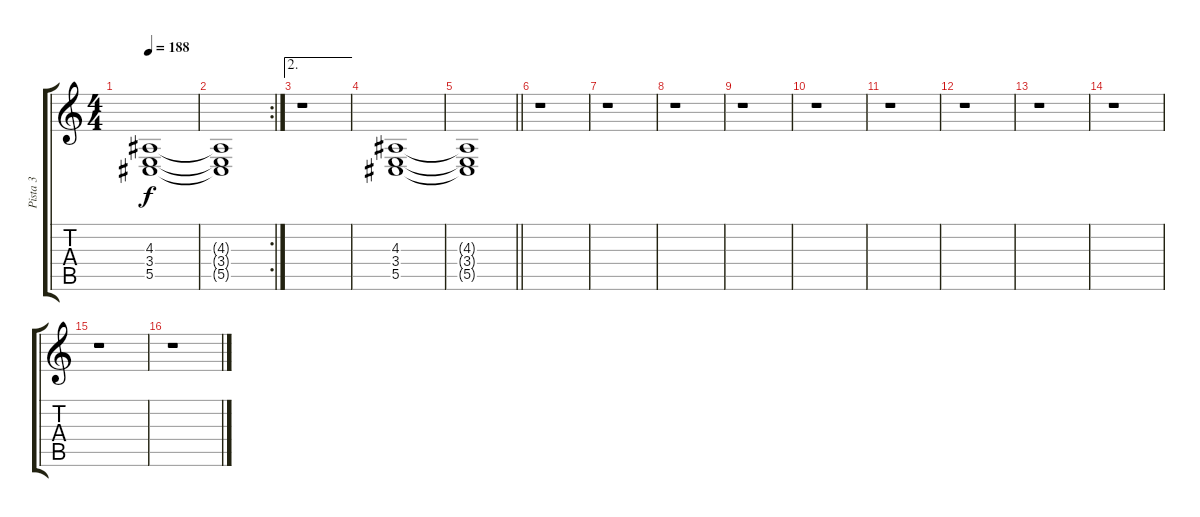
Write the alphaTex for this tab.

\track ("Pista 3" "Pista 3") {instrument reedorgan}
\staff {score tabs}
\tuning (Eb4 Bb3 Gb3 Db3 Ab2 Eb2) {hide}
\ts (4 4)
\tempo 188
\clef g2
\ks c
(4.3 3.4 5.5).1{dy f} |
\rc 2
(4.3{t} 3.4{t} 5.5{t}).1 |
\ae 2
r.1 |
(4.3 3.4 5.5).1 |
\barLineRight lightlight
(4.3{t} 3.4{t} 5.5{t}).1 |
r.1 |
r.1 |
r.1 |
r.1 |
r.1 |
r.1 |
r.1 |
r.1 |
r.1 |
r.1 |
r.1
